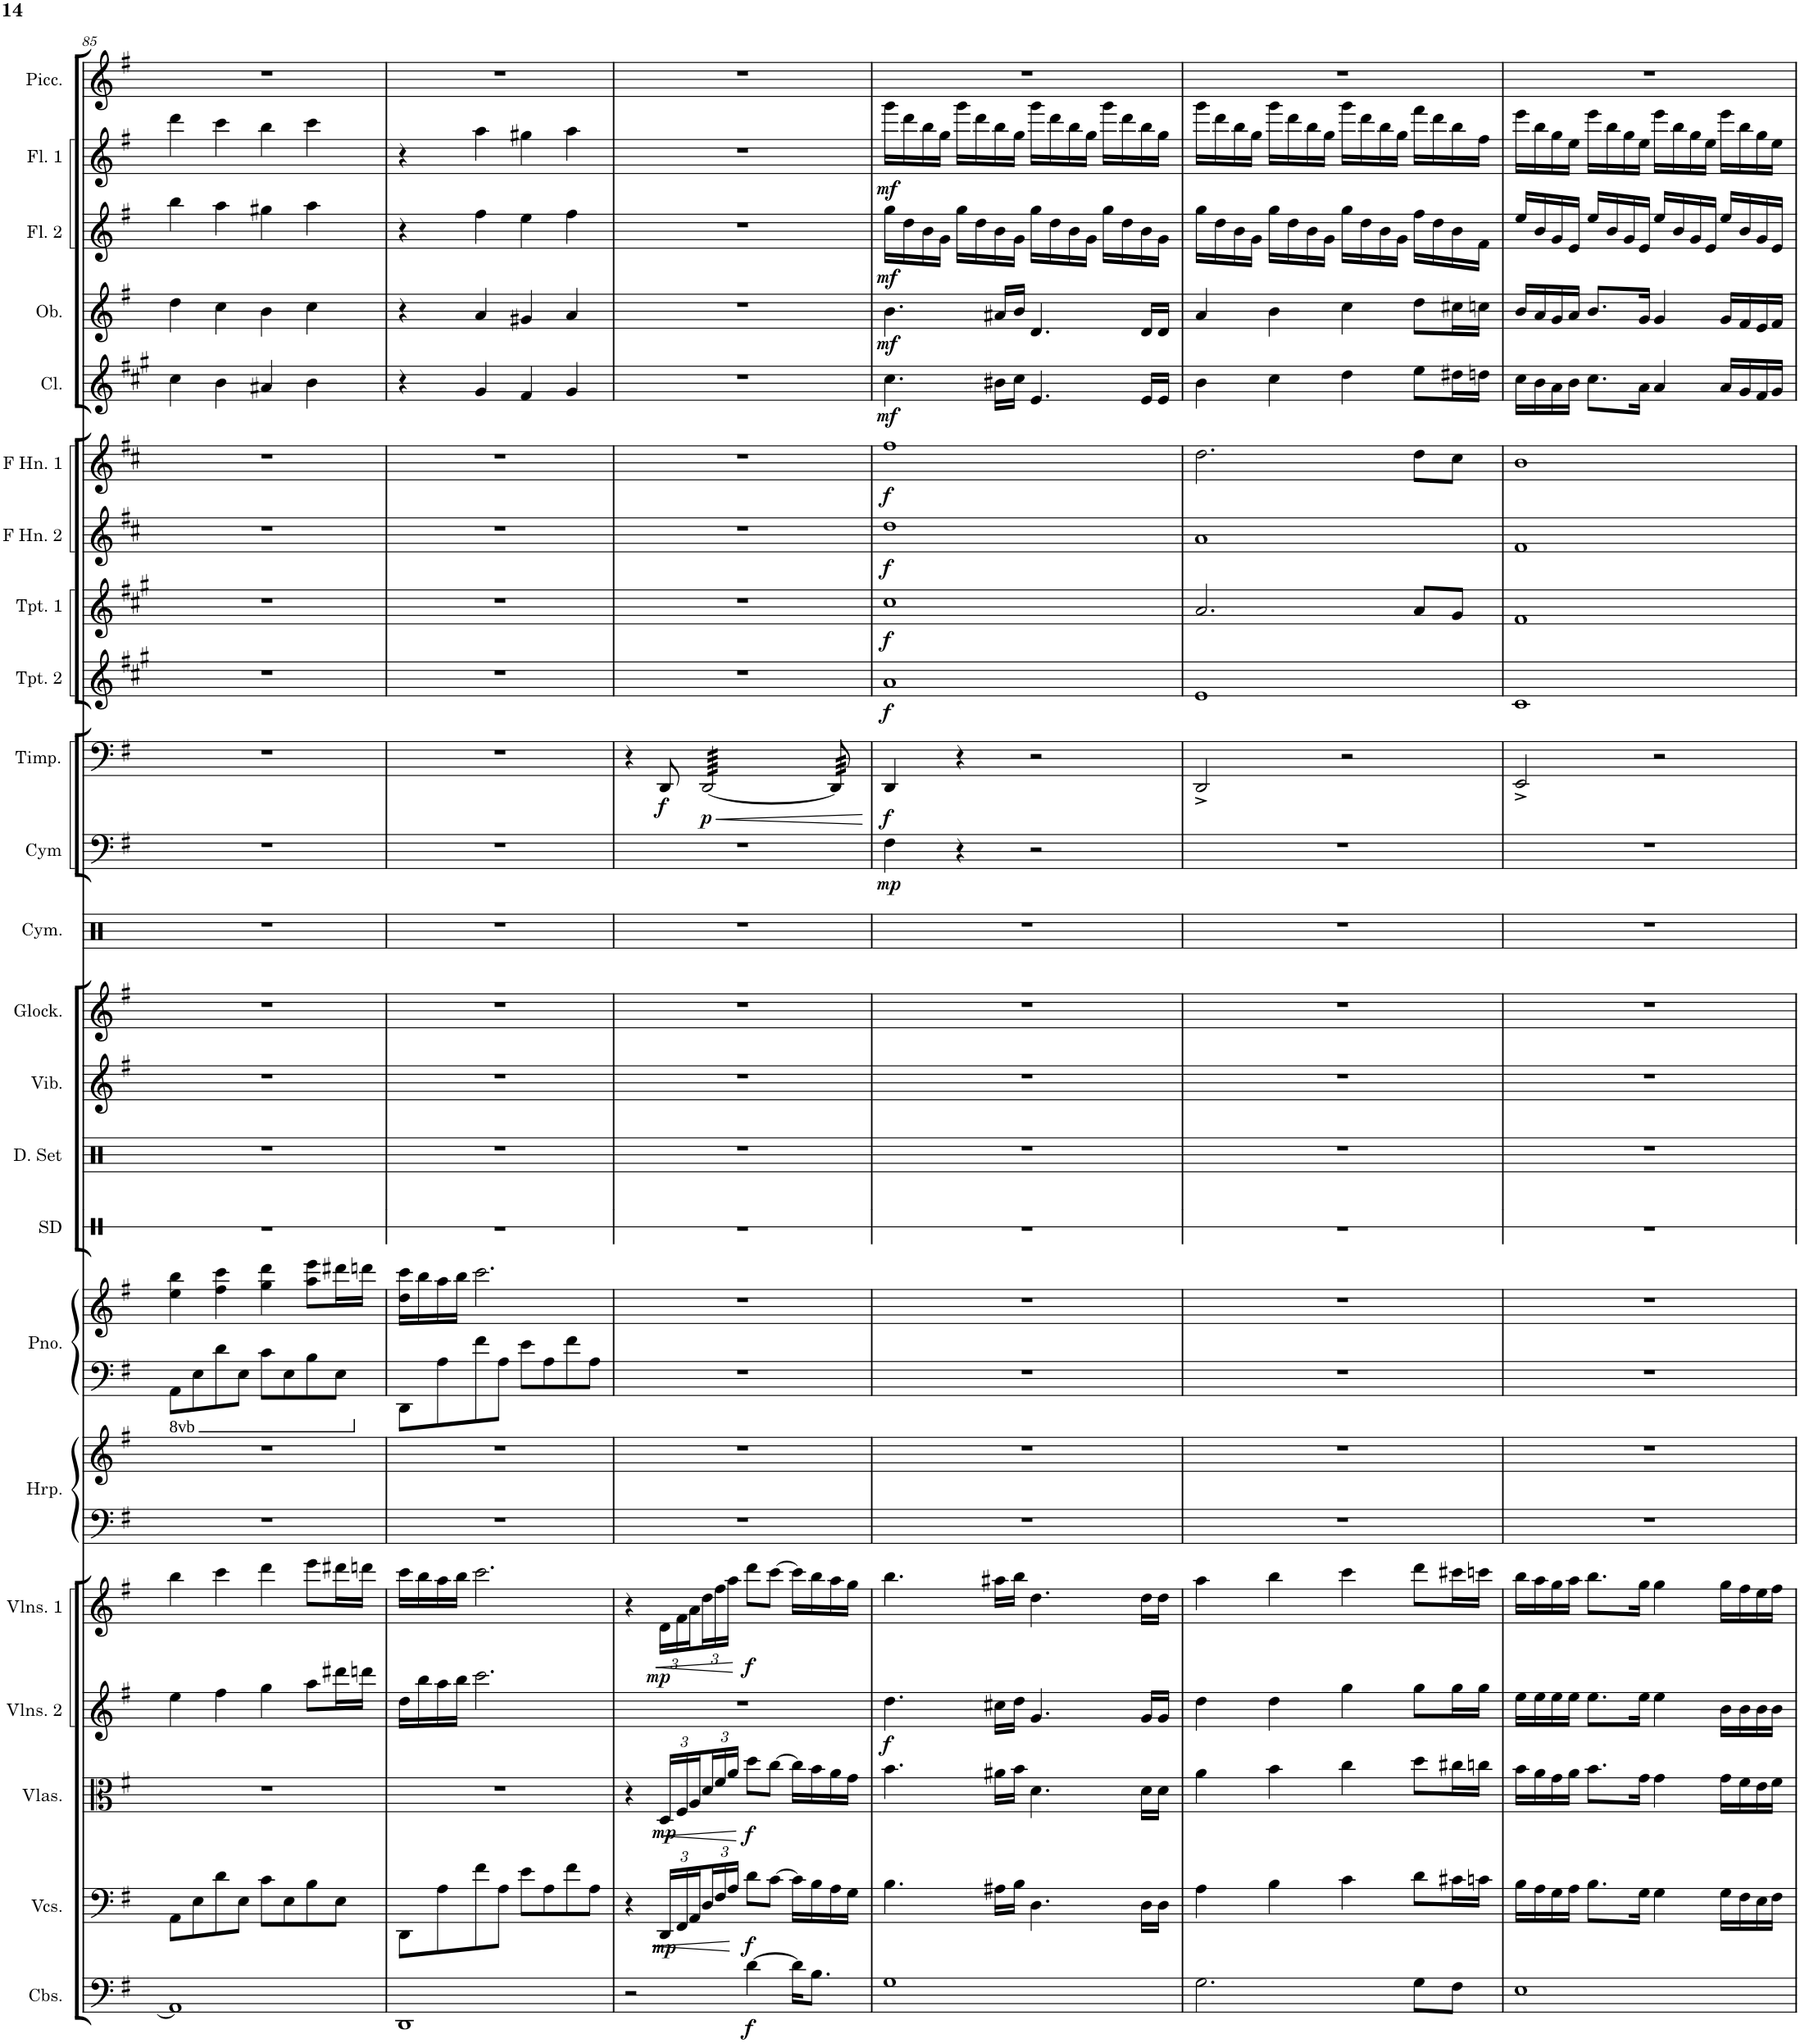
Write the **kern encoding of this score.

**kern	**dynam	**kern	**dynam	**kern	**dynam	**kern	**dynam	**kern	**dynam	**kern	**kern	**kern	**kern	**kern	**kern	**kern	**kern	**kern	**kern	**dynam	**kern	**dynam	**kern	**dynam	**kern	**dynam	**kern	**dynam	**kern	**dynam	**kern	**dynam	**kern	**dynam	**kern	**dynam	**kern	**dynam	**kern
*part23	*part23	*part22	*part22	*part21	*part21	*part20	*part20	*part19	*part19	*part18	*part18	*part17	*part17	*part16	*part15	*part14	*part13	*part12	*part11	*part11	*part10	*part10	*part9	*part9	*part8	*part8	*part7	*part7	*part6	*part6	*part5	*part5	*part4	*part4	*part3	*part3	*part2	*part2	*part1
*staff25	*staff25	*staff24	*staff24	*staff23	*staff23	*staff22	*staff22	*staff21	*staff21	*staff20	*staff19	*staff18	*staff17	*staff16	*staff15	*staff14	*staff13	*staff12	*staff11	*staff11	*staff10	*staff10	*staff9	*staff9	*staff8	*staff8	*staff7	*staff7	*staff6	*staff6	*staff5	*staff5	*staff4	*staff4	*staff3	*staff3	*staff2	*staff2	*staff1
*I"Contrabasses	*	*I"Violoncellos	*	*I"Violas	*	*I"Violins 2	*	*I"Violins 1	*	*I"Harp	*	*I"Grand Piano	*	*I"Snare Drum	*I"Drumset	*I"Vibraphone	*I"Glockenspiel	*I"Cymbals	*I"Cymbals	*	*I"Timpani	*	*I"Trumpet 2	*	*I"Trumpet 1	*	*I"Horn in F 2	*	*I"Horn in F 1	*	*I"Clarinet	*	*I"Oboe	*	*I"Flute 2	*	*I"Flute 1	*	*I"Piccolo
*I'Cbs.	*	*I'Vcs.	*	*I'Vlas.	*	*I'Vlns. 2	*	*I'Vlns. 1	*	*I'Hrp.	*	*I'Pno.	*	*I'SD	*I'D. Set	*I'Vib.	*I'Glock.	*I'Cym.	*I'Cym	*	*I'Timp.	*	*I'Tpt. 2	*	*I'Tpt. 1	*	*	*	*	*	*I'Cl.	*	*I'Ob.	*	*I'Fl. 2	*	*I'Fl. 1	*	*I'Picc.
!!LO:PB:g=z
*clefF4	*	*clefF4	*	*clefC3	*	*clefG2	*	*clefG2	*	*clefF4	*clefG2	*clefF4	*clefG2	*clefX	*clefX	*clefG2	*clefG2	*clefX	*clefF4	*	*clefF4	*	*clefG2	*	*clefG2	*	*clefG2	*	*clefG2	*	*clefG2	*	*clefG2	*	*clefG2	*	*clefG2	*	*clefG2
*Trd7c12	*	*	*	*	*	*	*	*	*	*	*	*	*	*	*	*	*Trd-14c-24	*	*	*	*	*	*Trd1c2	*	*Trd1c2	*	*Trd4c7	*	*Trd4c7	*	*Trd1c2	*	*	*	*	*	*	*	*Trd-7c-12
*k[f#]	*	*k[f#]	*	*k[f#]	*	*k[f#]	*	*k[f#]	*	*k[f#]	*k[f#]	*k[f#]	*k[f#]	*k[]	*k[]	*k[f#]	*k[f#]	*k[]	*k[f#]	*	*k[f#]	*	*k[f#c#g#]	*	*k[f#c#g#]	*	*k[f#c#]	*	*k[f#c#]	*	*k[f#c#g#]	*	*k[f#]	*	*k[f#]	*	*k[f#]	*	*k[f#]
*M4/4	*	*M4/4	*	*M4/4	*	*M4/4	*	*M4/4	*	*M4/4	*M4/4	*M4/4	*M4/4	*M4/4	*M4/4	*M4/4	*M4/4	*M4/4	*M4/4	*	*M4/4	*	*M4/4	*	*M4/4	*	*M4/4	*	*M4/4	*	*M4/4	*	*M4/4	*	*M4/4	*	*M4/4	*	*M4/4
*	*	*	*	*	*	*	*	*	*	*	*	*8ba	*	*	*	*	*	*	*	*	*	*	*	*	*	*	*	*	*	*	*	*	*	*	*	*	*	*	*
=85	=85	=85	=85	=85	=85	=85	=85	=85	=85	=85	=85	=85	=85	=85	=85	=85	=85	=85	=85	=85	=85	=85	=85	=85	=85	=85	=85	=85	=85	=85	=85	=85	=85	=85	=85	=85	=85	=85	=85
1AA]	.	8AA\L	.	1r	.	4ee\	.	4bb\	.	1r	1r	8AAA\L	4ee\ 4bb\	1r	1r	1r	1r	1r	1r	.	1r	.	1r	.	1r	.	1r	.	1r	.	4cc#\	.	4dd\	.	4bb\	.	4ddd\	.	1r
.	.	8E\	.	.	.	.	.	.	.	.	.	8EE\	.	.	.	.	.	.	.	.	.	.	.	.	.	.	.	.	.	.	.	.	.	.	.	.	.	.	.
.	.	8d\	.	.	.	4ff#\	.	4ccc\	.	.	.	8D\	4ff#\ 4ccc\	.	.	.	.	.	.	.	.	.	.	.	.	.	.	.	.	.	4b\	.	4cc\	.	4aa\	.	4ccc\	.	.
.	.	8E\J	.	.	.	.	.	.	.	.	.	8EE\J	.	.	.	.	.	.	.	.	.	.	.	.	.	.	.	.	.	.	.	.	.	.	.	.	.	.	.
.	.	8c\L	.	.	.	4gg\	.	4ddd\	.	.	.	8C\L	4gg\ 4ddd\	.	.	.	.	.	.	.	.	.	.	.	.	.	.	.	.	.	4a#X/	.	4b\	.	4gg#X\	.	4bb\	.	.
.	.	8E\	.	.	.	.	.	.	.	.	.	8EE\	.	.	.	.	.	.	.	.	.	.	.	.	.	.	.	.	.	.	.	.	.	.	.	.	.	.	.
.	.	8B\	.	.	.	8aa\L	.	8eee\L	.	.	.	8BB\	8aa\ 8eee\L	.	.	.	.	.	.	.	.	.	.	.	.	.	.	.	.	.	4b\	.	4cc\	.	4aa\	.	4ccc\	.	.
.	.	8E\J	.	.	.	16ddd#X\L	.	16ddd#X\L	.	.	.	8EE\J	16ddd#X\L	.	.	.	.	.	.	.	.	.	.	.	.	.	.	.	.	.	.	.	.	.	.	.	.	.	.
.	.	.	.	.	.	16dddn\JJ	.	16dddn\JJ	.	.	.	.	16dddn\JJ	.	.	.	.	.	.	.	.	.	.	.	.	.	.	.	.	.	.	.	.	.	.	.	.	.	.
=86	=86	=86	=86	=86	=86	=86	=86	=86	=86	=86	=86	=86	=86	=86	=86	=86	=86	=86	=86	=86	=86	=86	=86	=86	=86	=86	=86	=86	=86	=86	=86	=86	=86	=86	=86	=86	=86	=86	=86
*	*	*	*	*	*	*	*	*	*	*	*	*X8ba	*	*	*	*	*	*	*	*	*	*	*	*	*	*	*	*	*	*	*	*	*	*	*	*	*	*	*
1DD	.	8DD\L	.	1r	.	16dd\LL	.	16ccc\LL	.	1r	1r	8DD\L	16dd\ 16ccc\LL	1r	1r	1r	1r	1r	1r	.	1r	.	1r	.	1r	.	1r	.	1r	.	4r	.	4r	.	4r	.	4r	.	1r
.	.	.	.	.	.	16bb\	.	16bb\	.	.	.	.	16bb\	.	.	.	.	.	.	.	.	.	.	.	.	.	.	.	.	.	.	.	.	.	.	.	.	.	.
.	.	8A\	.	.	.	16aa\	.	16aa\	.	.	.	8A\	16aa\	.	.	.	.	.	.	.	.	.	.	.	.	.	.	.	.	.	.	.	.	.	.	.	.	.	.
.	.	.	.	.	.	16bb\JJ	.	16bb\JJ	.	.	.	.	16bb\JJ	.	.	.	.	.	.	.	.	.	.	.	.	.	.	.	.	.	.	.	.	.	.	.	.	.	.
.	.	8f#\	.	.	.	2.ccc\	.	2.ccc\	.	.	.	8f#\	2.ccc\	.	.	.	.	.	.	.	.	.	.	.	.	.	.	.	.	.	4g#/	.	4a/	.	4ff#\	.	4aa\	.	.
.	.	8A\J	.	.	.	.	.	.	.	.	.	8A\J	.	.	.	.	.	.	.	.	.	.	.	.	.	.	.	.	.	.	.	.	.	.	.	.	.	.	.
.	.	8e\L	.	.	.	.	.	.	.	.	.	8e\L	.	.	.	.	.	.	.	.	.	.	.	.	.	.	.	.	.	.	4f#/	.	4g#X/	.	4ee\	.	4gg#X\	.	.
.	.	8A\	.	.	.	.	.	.	.	.	.	8A\	.	.	.	.	.	.	.	.	.	.	.	.	.	.	.	.	.	.	.	.	.	.	.	.	.	.	.
.	.	8f#\	.	.	.	.	.	.	.	.	.	8f#\	.	.	.	.	.	.	.	.	.	.	.	.	.	.	.	.	.	.	4g#/	.	4a/	.	4ff#\	.	4aa\	.	.
.	.	8A\J	.	.	.	.	.	.	.	.	.	8A\J	.	.	.	.	.	.	.	.	.	.	.	.	.	.	.	.	.	.	.	.	.	.	.	.	.	.	.
=87	=87	=87	=87	=87	=87	=87	=87	=87	=87	=87	=87	=87	=87	=87	=87	=87	=87	=87	=87	=87	=87	=87	=87	=87	=87	=87	=87	=87	=87	=87	=87	=87	=87	=87	=87	=87	=87	=87	=87
2r	.	4r	.	4r	.	1r	.	4r	.	1r	1r	1r	1r	1r	1r	1r	1r	1r	1r	.	4r	.	1r	.	1r	.	1r	.	1r	.	1r	.	1r	.	1r	.	1r	.	1r
*	*	*Xbrackettup	*	*Xbrackettup	*	*	*	*Xbrackettup	*	*	*	*	*	*	*	*	*	*	*	*	*	*	*	*	*	*	*	*	*	*	*	*	*	*	*	*	*	*	*
!	!	!	!LO:DY:b	!	!LO:DY:b	!	!	!	!LO:DY:b	!	!	!	!	!	!	!	!	!	!	!	!	!LO:DY:b	!	!	!	!	!	!	!	!	!	!	!	!	!	!	!	!	!
.	.	24DD/LL	mp	24D/LL	mp	.	.	24d\LL	mp	.	.	.	.	.	.	.	.	.	.	.	8DD/	f	.	.	.	.	.	.	.	.	.	.	.	.	.	.	.	.	.
!	!	!	!LO:HP:b	!	!LO:HP:b	!	!	!	!LO:HP:b	!	!	!	!	!	!	!	!	!	!	!	!	!	!	!	!	!	!	!	!	!	!	!	!	!	!	!	!	!	!
.	.	24FF#/	<	24F#/	<	.	.	24f#\	<	.	.	.	.	.	.	.	.	.	.	.	.	.	.	.	.	.	.	.	.	.	.	.	.	.	.	.	.	.	.
.	.	24AA/	.	24A/	.	.	.	24a\	.	.	.	.	.	.	.	.	.	.	.	.	.	.	.	.	.	.	.	.	.	.	.	.	.	.	.	.	.	.	.
!	!	!	!	!	!	!	!	!	!	!	!	!	!	!	!	!	!	!	!	!	!	!LO:HP:b	!	!	!	!	!	!	!	!	!	!	!	!	!	!	!	!	!
!	!	!	!	!	!	!	!	!	!	!	!	!	!	!	!	!	!	!	!	!	!	!LO:DY:n=1:b	!	!	!	!	!	!	!	!	!	!	!	!	!	!	!	!	!
*	*	*	*	*	*	*	*	*	*	*	*	*	*	*	*	*	*	*	*	*	*tremolo	*	*	*	*	*	*	*	*	*	*	*	*	*	*	*	*	*	*
.	.	24D/	.	24d/	.	.	.	24dd\	.	.	.	.	.	.	.	.	.	.	.	.	[64DD/LLLL	< p	.	.	.	.	.	.	.	.	.	.	.	.	.	.	.	.	.
.	.	.	.	.	.	.	.	.	.	.	.	.	.	.	.	.	.	.	.	.	64DD/	.	.	.	.	.	.	.	.	.	.	.	.	.	.	.	.	.	.
.	.	.	.	.	.	.	.	.	.	.	.	.	.	.	.	.	.	.	.	.	64DD/	.	.	.	.	.	.	.	.	.	.	.	.	.	.	.	.	.	.
.	.	24F#/	.	24f#/	.	.	.	24ff#\	.	.	.	.	.	.	.	.	.	.	.	.	.	.	.	.	.	.	.	.	.	.	.	.	.	.	.	.	.	.	.
.	.	.	.	.	.	.	.	.	.	.	.	.	.	.	.	.	.	.	.	.	64DD/	.	.	.	.	.	.	.	.	.	.	.	.	.	.	.	.	.	.
.	.	.	.	.	.	.	.	.	.	.	.	.	.	.	.	.	.	.	.	.	64DD/	.	.	.	.	.	.	.	.	.	.	.	.	.	.	.	.	.	.
.	.	.	.	.	.	.	.	.	.	.	.	.	.	.	.	.	.	.	.	.	64DD/	.	.	.	.	.	.	.	.	.	.	.	.	.	.	.	.	.	.
.	.	24A/JJ	.	24a/JJ	.	.	.	24aa\JJ	.	.	.	.	.	.	.	.	.	.	.	.	.	.	.	.	.	.	.	.	.	.	.	.	.	.	.	.	.	.	.
.	.	.	.	.	.	.	.	.	.	.	.	.	.	.	.	.	.	.	.	.	64DD/	.	.	.	.	.	.	.	.	.	.	.	.	.	.	.	.	.	.
.	.	.	.	.	.	.	.	.	.	.	.	.	.	.	.	.	.	.	.	.	64DD/	.	.	.	.	.	.	.	.	.	.	.	.	.	.	.	.	.	.
!	!LO:DY:b	!	!LO:DY:n=1:b	!	!LO:DY:n=1:b	!	!	!	!LO:DY:n=1:b	!	!	!	!	!	!	!	!	!	!	!	!	!	!	!	!	!	!	!	!	!	!	!	!	!	!	!	!	!	!
[4d\	f	8d\L	[ f	8dd\L	[ f	.	.	8ddd\L	[ f	.	.	.	.	.	.	.	.	.	.	.	64DD/	.	.	.	.	.	.	.	.	.	.	.	.	.	.	.	.	.	.
.	.	.	.	.	.	.	.	.	.	.	.	.	.	.	.	.	.	.	.	.	64DD/	.	.	.	.	.	.	.	.	.	.	.	.	.	.	.	.	.	.
.	.	.	.	.	.	.	.	.	.	.	.	.	.	.	.	.	.	.	.	.	64DD/	.	.	.	.	.	.	.	.	.	.	.	.	.	.	.	.	.	.
.	.	.	.	.	.	.	.	.	.	.	.	.	.	.	.	.	.	.	.	.	64DD/	.	.	.	.	.	.	.	.	.	.	.	.	.	.	.	.	.	.
.	.	.	.	.	.	.	.	.	.	.	.	.	.	.	.	.	.	.	.	.	64DD/	.	.	.	.	.	.	.	.	.	.	.	.	.	.	.	.	.	.
.	.	.	.	.	.	.	.	.	.	.	.	.	.	.	.	.	.	.	.	.	64DD/	.	.	.	.	.	.	.	.	.	.	.	.	.	.	.	.	.	.
.	.	.	.	.	.	.	.	.	.	.	.	.	.	.	.	.	.	.	.	.	64DD/	.	.	.	.	.	.	.	.	.	.	.	.	.	.	.	.	.	.
.	.	.	.	.	.	.	.	.	.	.	.	.	.	.	.	.	.	.	.	.	64DD/	.	.	.	.	.	.	.	.	.	.	.	.	.	.	.	.	.	.
.	.	[8c\J	.	[8cc\J	.	.	.	[8ccc\J	.	.	.	.	.	.	.	.	.	.	.	.	64DD/	.	.	.	.	.	.	.	.	.	.	.	.	.	.	.	.	.	.
.	.	.	.	.	.	.	.	.	.	.	.	.	.	.	.	.	.	.	.	.	64DD/	.	.	.	.	.	.	.	.	.	.	.	.	.	.	.	.	.	.
.	.	.	.	.	.	.	.	.	.	.	.	.	.	.	.	.	.	.	.	.	64DD/	.	.	.	.	.	.	.	.	.	.	.	.	.	.	.	.	.	.
.	.	.	.	.	.	.	.	.	.	.	.	.	.	.	.	.	.	.	.	.	64DD/	.	.	.	.	.	.	.	.	.	.	.	.	.	.	.	.	.	.
.	.	.	.	.	.	.	.	.	.	.	.	.	.	.	.	.	.	.	.	.	64DD/	.	.	.	.	.	.	.	.	.	.	.	.	.	.	.	.	.	.
.	.	.	.	.	.	.	.	.	.	.	.	.	.	.	.	.	.	.	.	.	64DD/	.	.	.	.	.	.	.	.	.	.	.	.	.	.	.	.	.	.
.	.	.	.	.	.	.	.	.	.	.	.	.	.	.	.	.	.	.	.	.	64DD/	.	.	.	.	.	.	.	.	.	.	.	.	.	.	.	.	.	.
.	.	.	.	.	.	.	.	.	.	.	.	.	.	.	.	.	.	.	.	.	64DD/	.	.	.	.	.	.	.	.	.	.	.	.	.	.	.	.	.	.
16d\KL]	.	16c\LL]	.	16cc\LL]	.	.	.	16ccc\LL]	.	.	.	.	.	.	.	.	.	.	.	.	64DD/	.	.	.	.	.	.	.	.	.	.	.	.	.	.	.	.	.	.
.	.	.	.	.	.	.	.	.	.	.	.	.	.	.	.	.	.	.	.	.	64DD/	.	.	.	.	.	.	.	.	.	.	.	.	.	.	.	.	.	.
.	.	.	.	.	.	.	.	.	.	.	.	.	.	.	.	.	.	.	.	.	64DD/	.	.	.	.	.	.	.	.	.	.	.	.	.	.	.	.	.	.
.	.	.	.	.	.	.	.	.	.	.	.	.	.	.	.	.	.	.	.	.	64DD/	.	.	.	.	.	.	.	.	.	.	.	.	.	.	.	.	.	.
8.B\J	.	16B\	.	16b\	.	.	.	16bb\	.	.	.	.	.	.	.	.	.	.	.	.	64DD/	.	.	.	.	.	.	.	.	.	.	.	.	.	.	.	.	.	.
.	.	.	.	.	.	.	.	.	.	.	.	.	.	.	.	.	.	.	.	.	64DD/	.	.	.	.	.	.	.	.	.	.	.	.	.	.	.	.	.	.
.	.	.	.	.	.	.	.	.	.	.	.	.	.	.	.	.	.	.	.	.	64DD/	.	.	.	.	.	.	.	.	.	.	.	.	.	.	.	.	.	.
.	.	.	.	.	.	.	.	.	.	.	.	.	.	.	.	.	.	.	.	.	64DD/JJJJ	.	.	.	.	.	.	.	.	.	.	.	.	.	.	.	.	.	.
.	.	16A\	.	16a\	.	.	.	16aa\	.	.	.	.	.	.	.	.	.	.	.	.	64DD/]	.	.	.	.	.	.	.	.	.	.	.	.	.	.	.	.	.	.
.	.	.	.	.	.	.	.	.	.	.	.	.	.	.	.	.	.	.	.	.	64DD/	.	.	.	.	.	.	.	.	.	.	.	.	.	.	.	.	.	.
.	.	.	.	.	.	.	.	.	.	.	.	.	.	.	.	.	.	.	.	.	64DD/	.	.	.	.	.	.	.	.	.	.	.	.	.	.	.	.	.	.
.	.	.	.	.	.	.	.	.	.	.	.	.	.	.	.	.	.	.	.	.	64DD/	.	.	.	.	.	.	.	.	.	.	.	.	.	.	.	.	.	.
.	.	16G\JJ	.	16g\JJ	.	.	.	16gg\JJ	.	.	.	.	.	.	.	.	.	.	.	.	64DD/	.	.	.	.	.	.	.	.	.	.	.	.	.	.	.	.	.	.
.	.	.	.	.	.	.	.	.	.	.	.	.	.	.	.	.	.	.	.	.	64DD/	.	.	.	.	.	.	.	.	.	.	.	.	.	.	.	.	.	.
.	.	.	.	.	.	.	.	.	.	.	.	.	.	.	.	.	.	.	.	.	64DD/	.	.	.	.	.	.	.	.	.	.	.	.	.	.	.	.	.	.
.	.	.	.	.	.	.	.	.	.	.	.	.	.	.	.	.	.	.	.	.	64DD/	.	.	.	.	.	.	.	.	.	.	.	.	.	.	.	.	.	.
*	*	*	*	*	*	*	*	*	*	*	*	*	*	*	*	*	*	*	*	*	*Xtremolo	*	*	*	*	*	*	*	*	*	*	*	*	*	*	*	*	*	*
.	.	.	.	.	.	.	.	.	.	.	.	.	.	.	.	.	.	.	.	.	.	[	.	.	.	.	.	.	.	.	.	.	.	.	.	.	.	.	.
=88	=88	=88	=88	=88	=88	=88	=88	=88	=88	=88	=88	=88	=88	=88	=88	=88	=88	=88	=88	=88	=88	=88	=88	=88	=88	=88	=88	=88	=88	=88	=88	=88	=88	=88	=88	=88	=88	=88	=88
!	!	!	!	!	!	!	!LO:DY:b	!	!	!	!	!	!	!	!	!	!	!	!	!LO:DY:b	!	!LO:DY:b	!	!LO:DY:b	!	!LO:DY:b	!	!LO:DY:b	!	!LO:DY:b	!	!LO:DY:b	!	!LO:DY:b	!	!LO:DY:b	!	!LO:DY:b	!
1G	.	4.B\	.	4.b\	.	4.dd\	f	4.bb\	.	1r	1r	1r	1r	1r	1r	1r	1r	1r	4F#\	mp	4DD/	f	1a	f	1cc#	f	1dd	f	1ff#	f	4.cc#\	mf	4.b\	mf	16gg\LL	mf	16ggg\LL	mf	1r
.	.	.	.	.	.	.	.	.	.	.	.	.	.	.	.	.	.	.	.	.	.	.	.	.	.	.	.	.	.	.	.	.	.	.	16dd\	.	16ddd\	.	.
.	.	.	.	.	.	.	.	.	.	.	.	.	.	.	.	.	.	.	.	.	.	.	.	.	.	.	.	.	.	.	.	.	.	.	16b\	.	16bb\	.	.
.	.	.	.	.	.	.	.	.	.	.	.	.	.	.	.	.	.	.	.	.	.	.	.	.	.	.	.	.	.	.	.	.	.	.	16g\JJ	.	16gg\JJ	.	.
.	.	.	.	.	.	.	.	.	.	.	.	.	.	.	.	.	.	.	4r	.	4r	.	.	.	.	.	.	.	.	.	.	.	.	.	16gg\LL	.	16ggg\LL	.	.
.	.	.	.	.	.	.	.	.	.	.	.	.	.	.	.	.	.	.	.	.	.	.	.	.	.	.	.	.	.	.	.	.	.	.	16dd\	.	16ddd\	.	.
.	.	16A#X\LL	.	16a#X\LL	.	16cc#X\LL	.	16aa#X\LL	.	.	.	.	.	.	.	.	.	.	.	.	.	.	.	.	.	.	.	.	.	.	16b#X\LL	.	16a#X/LL	.	16b\	.	16bb\	.	.
.	.	16B\JJ	.	16b\JJ	.	16dd\JJ	.	16bb\JJ	.	.	.	.	.	.	.	.	.	.	.	.	.	.	.	.	.	.	.	.	.	.	16cc#\JJ	.	16b/JJ	.	16g\JJ	.	16gg\JJ	.	.
.	.	4.D\	.	4.d\	.	4.g/	.	4.dd\	.	.	.	.	.	.	.	.	.	.	2r	.	2r	.	.	.	.	.	.	.	.	.	4.e/	.	4.d/	.	16gg\LL	.	16ggg\LL	.	.
.	.	.	.	.	.	.	.	.	.	.	.	.	.	.	.	.	.	.	.	.	.	.	.	.	.	.	.	.	.	.	.	.	.	.	16dd\	.	16ddd\	.	.
.	.	.	.	.	.	.	.	.	.	.	.	.	.	.	.	.	.	.	.	.	.	.	.	.	.	.	.	.	.	.	.	.	.	.	16b\	.	16bb\	.	.
.	.	.	.	.	.	.	.	.	.	.	.	.	.	.	.	.	.	.	.	.	.	.	.	.	.	.	.	.	.	.	.	.	.	.	16g\JJ	.	16gg\JJ	.	.
.	.	.	.	.	.	.	.	.	.	.	.	.	.	.	.	.	.	.	.	.	.	.	.	.	.	.	.	.	.	.	.	.	.	.	16gg\LL	.	16ggg\LL	.	.
.	.	.	.	.	.	.	.	.	.	.	.	.	.	.	.	.	.	.	.	.	.	.	.	.	.	.	.	.	.	.	.	.	.	.	16dd\	.	16ddd\	.	.
.	.	16D\LL	.	16d\LL	.	16g/LL	.	16dd\LL	.	.	.	.	.	.	.	.	.	.	.	.	.	.	.	.	.	.	.	.	.	.	16e/LL	.	16d/LL	.	16b\	.	16bb\	.	.
.	.	16D\JJ	.	16d\JJ	.	16g/JJ	.	16dd\JJ	.	.	.	.	.	.	.	.	.	.	.	.	.	.	.	.	.	.	.	.	.	.	16e/JJ	.	16d/JJ	.	16g\JJ	.	16gg\JJ	.	.
=89	=89	=89	=89	=89	=89	=89	=89	=89	=89	=89	=89	=89	=89	=89	=89	=89	=89	=89	=89	=89	=89	=89	=89	=89	=89	=89	=89	=89	=89	=89	=89	=89	=89	=89	=89	=89	=89	=89	=89
2.G\	.	4A\	.	4a\	.	4dd\	.	4aa\	.	1r	1r	1r	1r	1r	1r	1r	1r	1r	1r	.	2DD^/	.	1e	.	2.a/	.	1a	.	2.dd\	.	4b\	.	4a/	.	16gg\LL	.	16ggg\LL	.	1r
.	.	.	.	.	.	.	.	.	.	.	.	.	.	.	.	.	.	.	.	.	.	.	.	.	.	.	.	.	.	.	.	.	.	.	16dd\	.	16ddd\	.	.
.	.	.	.	.	.	.	.	.	.	.	.	.	.	.	.	.	.	.	.	.	.	.	.	.	.	.	.	.	.	.	.	.	.	.	16b\	.	16bb\	.	.
.	.	.	.	.	.	.	.	.	.	.	.	.	.	.	.	.	.	.	.	.	.	.	.	.	.	.	.	.	.	.	.	.	.	.	16g\JJ	.	16gg\JJ	.	.
.	.	4B\	.	4b\	.	4dd\	.	4bb\	.	.	.	.	.	.	.	.	.	.	.	.	.	.	.	.	.	.	.	.	.	.	4cc#\	.	4b\	.	16gg\LL	.	16ggg\LL	.	.
.	.	.	.	.	.	.	.	.	.	.	.	.	.	.	.	.	.	.	.	.	.	.	.	.	.	.	.	.	.	.	.	.	.	.	16dd\	.	16ddd\	.	.
.	.	.	.	.	.	.	.	.	.	.	.	.	.	.	.	.	.	.	.	.	.	.	.	.	.	.	.	.	.	.	.	.	.	.	16b\	.	16bb\	.	.
.	.	.	.	.	.	.	.	.	.	.	.	.	.	.	.	.	.	.	.	.	.	.	.	.	.	.	.	.	.	.	.	.	.	.	16g\JJ	.	16gg\JJ	.	.
.	.	4c\	.	4cc\	.	4gg\	.	4ccc\	.	.	.	.	.	.	.	.	.	.	.	.	2r	.	.	.	.	.	.	.	.	.	4dd\	.	4cc\	.	16gg\LL	.	16ggg\LL	.	.
.	.	.	.	.	.	.	.	.	.	.	.	.	.	.	.	.	.	.	.	.	.	.	.	.	.	.	.	.	.	.	.	.	.	.	16dd\	.	16ddd\	.	.
.	.	.	.	.	.	.	.	.	.	.	.	.	.	.	.	.	.	.	.	.	.	.	.	.	.	.	.	.	.	.	.	.	.	.	16b\	.	16bb\	.	.
.	.	.	.	.	.	.	.	.	.	.	.	.	.	.	.	.	.	.	.	.	.	.	.	.	.	.	.	.	.	.	.	.	.	.	16g\JJ	.	16gg\JJ	.	.
8G\L	.	8d\L	.	8dd\L	.	8gg\L	.	8ddd\L	.	.	.	.	.	.	.	.	.	.	.	.	.	.	.	.	8a/L	.	.	.	8dd\L	.	8ee\L	.	8dd\L	.	16ff#\LL	.	16fff#\LL	.	.
.	.	.	.	.	.	.	.	.	.	.	.	.	.	.	.	.	.	.	.	.	.	.	.	.	.	.	.	.	.	.	.	.	.	.	16dd\	.	16ddd\	.	.
8F#\J	.	16c#X\L	.	16cc#X\L	.	16gg\L	.	16ccc#X\L	.	.	.	.	.	.	.	.	.	.	.	.	.	.	.	.	8g#/J	.	.	.	8cc#\J	.	16dd#X\L	.	16cc#X\L	.	16b\	.	16bb\	.	.
.	.	16cn\JJ	.	16ccn\JJ	.	16gg\JJ	.	16cccn\JJ	.	.	.	.	.	.	.	.	.	.	.	.	.	.	.	.	.	.	.	.	.	.	16ddn\JJ	.	16ccn\JJ	.	16f#\JJ	.	16ff#\JJ	.	.
=90	=90	=90	=90	=90	=90	=90	=90	=90	=90	=90	=90	=90	=90	=90	=90	=90	=90	=90	=90	=90	=90	=90	=90	=90	=90	=90	=90	=90	=90	=90	=90	=90	=90	=90	=90	=90	=90	=90	=90
1E	.	16B\LL	.	16b\LL	.	16ee\LL	.	16bb\LL	.	1r	1r	1r	1r	1r	1r	1r	1r	1r	1r	.	2EE^/	.	1c#	.	1f#	.	1f#	.	1b	.	16cc#\LL	.	16b/LL	.	16ee/LL	.	16eee\LL	.	1r
.	.	16A\	.	16a\	.	16ee\	.	16aa\	.	.	.	.	.	.	.	.	.	.	.	.	.	.	.	.	.	.	.	.	.	.	16b\	.	16a/	.	16b/	.	16bb\	.	.
.	.	16G\	.	16g\	.	16ee\	.	16gg\	.	.	.	.	.	.	.	.	.	.	.	.	.	.	.	.	.	.	.	.	.	.	16a\	.	16g/	.	16g/	.	16gg\	.	.
.	.	16A\JJ	.	16a\JJ	.	16ee\JJ	.	16aa\JJ	.	.	.	.	.	.	.	.	.	.	.	.	.	.	.	.	.	.	.	.	.	.	16b\JJ	.	16a/JJ	.	16e/JJ	.	16ee\JJ	.	.
.	.	8.B\L	.	8.b\L	.	8.ee\L	.	8.bb\L	.	.	.	.	.	.	.	.	.	.	.	.	.	.	.	.	.	.	.	.	.	.	8.cc#\L	.	8.b/L	.	16ee/LL	.	16eee\LL	.	.
.	.	.	.	.	.	.	.	.	.	.	.	.	.	.	.	.	.	.	.	.	.	.	.	.	.	.	.	.	.	.	.	.	.	.	16b/	.	16bb\	.	.
.	.	.	.	.	.	.	.	.	.	.	.	.	.	.	.	.	.	.	.	.	.	.	.	.	.	.	.	.	.	.	.	.	.	.	16g/	.	16gg\	.	.
.	.	16G\Jk	.	16g\Jk	.	16ee\Jk	.	16gg\Jk	.	.	.	.	.	.	.	.	.	.	.	.	.	.	.	.	.	.	.	.	.	.	16a\Jk	.	16g/Jk	.	16e/JJ	.	16ee\JJ	.	.
.	.	4G\	.	4g\	.	4ee\	.	4gg\	.	.	.	.	.	.	.	.	.	.	.	.	2r	.	.	.	.	.	.	.	.	.	4a/	.	4g/	.	16ee/LL	.	16eee\LL	.	.
.	.	.	.	.	.	.	.	.	.	.	.	.	.	.	.	.	.	.	.	.	.	.	.	.	.	.	.	.	.	.	.	.	.	.	16b/	.	16bb\	.	.
.	.	.	.	.	.	.	.	.	.	.	.	.	.	.	.	.	.	.	.	.	.	.	.	.	.	.	.	.	.	.	.	.	.	.	16g/	.	16gg\	.	.
.	.	.	.	.	.	.	.	.	.	.	.	.	.	.	.	.	.	.	.	.	.	.	.	.	.	.	.	.	.	.	.	.	.	.	16e/JJ	.	16ee\JJ	.	.
.	.	16G\LL	.	16g\LL	.	16b\LL	.	16gg\LL	.	.	.	.	.	.	.	.	.	.	.	.	.	.	.	.	.	.	.	.	.	.	16a/LL	.	16g/LL	.	16ee/LL	.	16eee\LL	.	.
.	.	16F#\	.	16f#\	.	16b\	.	16ff#\	.	.	.	.	.	.	.	.	.	.	.	.	.	.	.	.	.	.	.	.	.	.	16g#/	.	16f#/	.	16b/	.	16bb\	.	.
.	.	16E\	.	16e\	.	16b\	.	16ee\	.	.	.	.	.	.	.	.	.	.	.	.	.	.	.	.	.	.	.	.	.	.	16f#/	.	16e/	.	16g/	.	16gg\	.	.
.	.	16F#\JJ	.	16f#\JJ	.	16b\JJ	.	16ff#\JJ	.	.	.	.	.	.	.	.	.	.	.	.	.	.	.	.	.	.	.	.	.	.	16g#/JJ	.	16f#/JJ	.	16e/JJ	.	16ee\JJ	.	.
=	=	=	=	=	=	=	=	=	=	=	=	=	=	=	=	=	=	=	=	=	=	=	=	=	=	=	=	=	=	=	=	=	=	=	=	=	=	=	=
*-	*-	*-	*-	*-	*-	*-	*-	*-	*-	*-	*-	*-	*-	*-	*-	*-	*-	*-	*-	*-	*-	*-	*-	*-	*-	*-	*-	*-	*-	*-	*-	*-	*-	*-	*-	*-	*-	*-	*-
